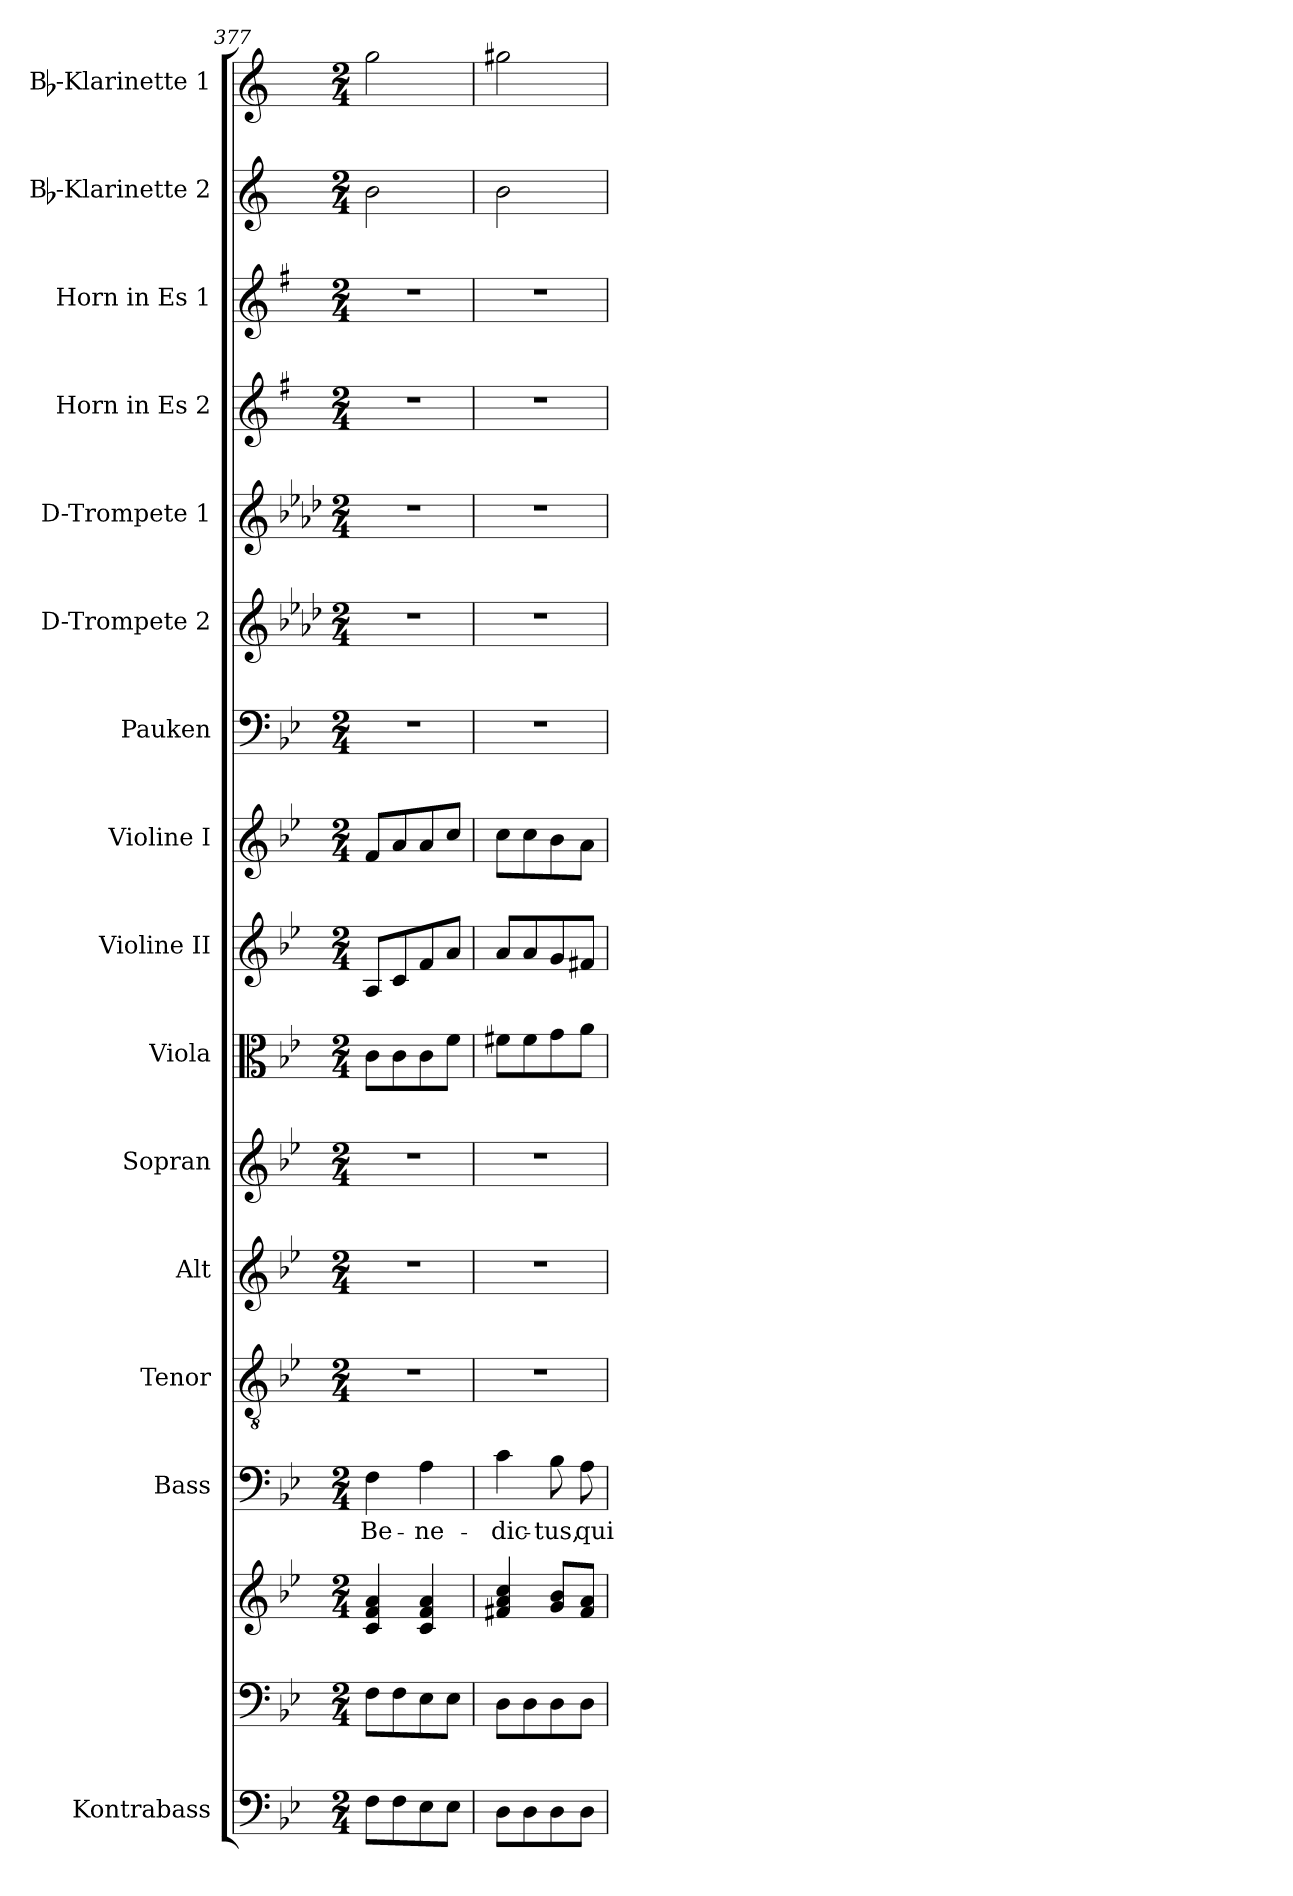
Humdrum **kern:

**kern	**kern	**kern	**kern	**text	**kern	**kern	**kern	**kern	**kern	**kern	**kern	**kern	**kern	**kern	**kern	**kern	**kern
*part16	*part15	*part15	*part14	*part14	*part13	*part12	*part11	*part10	*part9	*part8	*part7	*part6	*part5	*part4	*part3	*part2	*part1
*staff17	*staff16	*staff15	*staff14	*staff14	*staff13	*staff12	*staff11	*staff10	*staff9	*staff8	*staff7	*staff6	*staff5	*staff4	*staff3	*staff2	*staff1
*I"Kontrabass	*	*	*I"Bass	*	*I"Tenor	*I"Alt	*I"Sopran	*I"Viola	*I"Violine II	*I"Violine I	*I"Pauken	*I"D-Trompete 2	*I"D-Trompete 1	*I"Horn in Es 2	*I"Horn in Es 1	*I"Bb-Klarinette 2	*I"Bb-Klarinette 1
*I'Kb.	*	*	*I'B.	*	*I'T.	*I'A.	*I'S.	*I'Vla.	*I'Vl. II	*I'Vl. I	*I'Pk.	*I'D Trp. 2	*I'D Trp. 1	*	*	*I'Bb Kl. 2	*I'Bb Kl. 1
*clefF4	*clefF4	*clefG2	*clefF4	*	*clefGv2	*clefG2	*clefG2	*clefC3	*clefG2	*clefG2	*clefF4	*clefG2	*clefG2	*clefG2	*clefG2	*clefG2	*clefG2
*ITrd7c12	*	*	*	*	*	*	*	*	*	*	*	*ITrd-1c-2	*ITrd-1c-2	*ITrd5c9	*ITrd5c9	*ITrd1c2	*ITrd1c2
*k[b-e-]	*k[b-e-]	*k[b-e-]	*k[b-e-]	*	*k[b-e-]	*k[b-e-]	*k[b-e-]	*k[b-e-]	*k[b-e-]	*k[b-e-]	*k[b-e-]	*k[b-e-]	*k[b-e-]	*k[b-e-]	*k[b-e-]	*k[b-e-]	*k[b-e-]
*B-:	*B-:	*B-:	*B-:	*	*B-:	*B-:	*B-:	*B-:	*B-:	*B-:	*B-:	*B-:	*B-:	*B-:	*B-:	*B-:	*B-:
*M2/4	*M2/4	*M2/4	*M2/4	*	*M2/4	*M2/4	*M2/4	*M2/4	*M2/4	*M2/4	*M2/4	*M2/4	*M2/4	*M2/4	*M2/4	*M2/4	*M2/4
=377	=377	=377	=377	=377	=377	=377	=377	=377	=377	=377	=377	=377	=377	=377	=377	=377	=377
!	!	!	!	!LO:LY:b	!	!	!	!	!	!	!	!	!	!	!	!	!
8FF\L	8F\L	4c/ 4f/ 4a/	4F\	Be-	2r	2r	2r	8c\L	8A/L	8f/L	2r	2r	2r	2r	2r	2a\	2ff\
8FF\	8F\	.	.	.	.	.	.	8c\	8c/	8a/	.	.	.	.	.	.	.
!	!	!	!	!LO:LY:b	!	!	!	!	!	!	!	!	!	!	!	!	!
8EE-\	8E-\	4c/ 4f/ 4a/	4A\	-ne-	.	.	.	8c\	8f/	8a/	.	.	.	.	.	.	.
8EE-\J	8E-\J	.	.	.	.	.	.	8f\J	8a/J	8cc/J	.	.	.	.	.	.	.
=378	=378	=378	=378	=378	=378	=378	=378	=378	=378	=378	=378	=378	=378	=378	=378	=378	=378
!	!	!	!	!LO:LY:b	!	!	!	!	!	!	!	!	!	!	!	!	!
8DD\L	8D\L	4f#X/ 4a/ 4cc/	4c\	-dic-	2r	2r	2r	8f#X\L	8a/L	8cc\L	2r	2r	2r	2r	2r	2a\	2ff#X\
8DD\	8D\	.	.	.	.	.	.	8f#\	8a/	8cc\	.	.	.	.	.	.	.
!	!	!	!	!LO:LY:b	!	!	!	!	!	!	!	!	!	!	!	!	!
8DD\	8D\	8g/ 8b-/L	8B-\	-tus,	.	.	.	8g\	8g/	8b-\	.	.	.	.	.	.	.
!	!	!	!	!LO:LY:b	!	!	!	!	!	!	!	!	!	!	!	!	!
8DD\J	8D\J	8f#/ 8a/J	8A\	qui	.	.	.	8a\J	8f#X/J	8a\J	.	.	.	.	.	.	.
=	=	=	=	=	=	=	=	=	=	=	=	=	=	=	=	=	=
*-	*-	*-	*-	*-	*-	*-	*-	*-	*-	*-	*-	*-	*-	*-	*-	*-	*-
